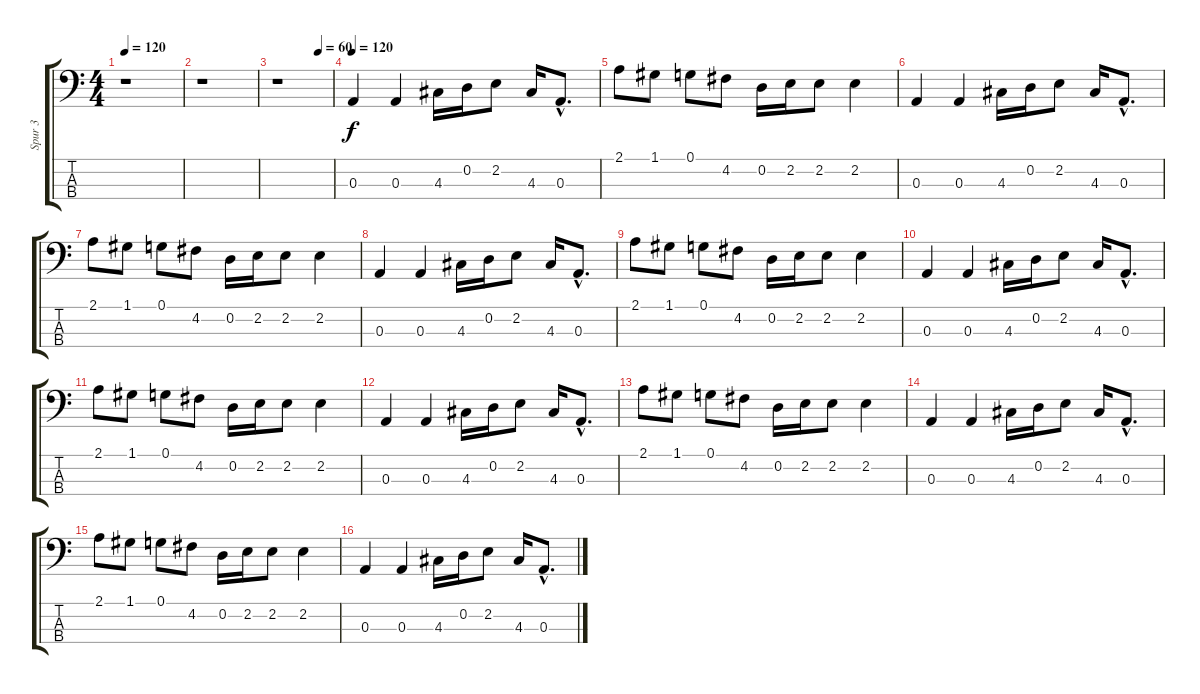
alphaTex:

\track ("Spur 3" "Spur 3") {instrument electricbassfinger}
\staff {score tabs}
\tuning (G2 D2 A1 E1) {hide}
\ts (4 4)
\tempo 120
\clef f4
\ks c
r.1{dy f instrument electricbassfinger} |
r.1 |
\tempo (60 0.75)
r.1 |
\tempo 120
0.3.4 0.3.4 4.3.16 0.2.16 2.2.8 4.3.16 0.3{hac}.8{d} |
2.1.8 1.1.8 0.1.8 4.2.8 0.2.16 2.2.16 2.2.8 2.2.4 |
0.3.4 0.3.4 4.3.16 0.2.16 2.2.8 4.3.16 0.3{hac}.8{d} |
2.1.8 1.1.8 0.1.8 4.2.8 0.2.16 2.2.16 2.2.8 2.2.4 |
0.3.4 0.3.4 4.3.16 0.2.16 2.2.8 4.3.16 0.3{hac}.8{d} |
2.1.8 1.1.8 0.1.8 4.2.8 0.2.16 2.2.16 2.2.8 2.2.4 |
0.3.4 0.3.4 4.3.16 0.2.16 2.2.8 4.3.16 0.3{hac}.8{d} |
2.1.8 1.1.8 0.1.8 4.2.8 0.2.16 2.2.16 2.2.8 2.2.4 |
0.3.4 0.3.4 4.3.16 0.2.16 2.2.8 4.3.16 0.3{hac}.8{d} |
2.1.8 1.1.8 0.1.8 4.2.8 0.2.16 2.2.16 2.2.8 2.2.4 |
0.3.4 0.3.4 4.3.16 0.2.16 2.2.8 4.3.16 0.3{hac}.8{d} |
2.1.8 1.1.8 0.1.8 4.2.8 0.2.16 2.2.16 2.2.8 2.2.4 |
0.3.4 0.3.4 4.3.16 0.2.16 2.2.8 4.3.16 0.3{hac}.8{d}
